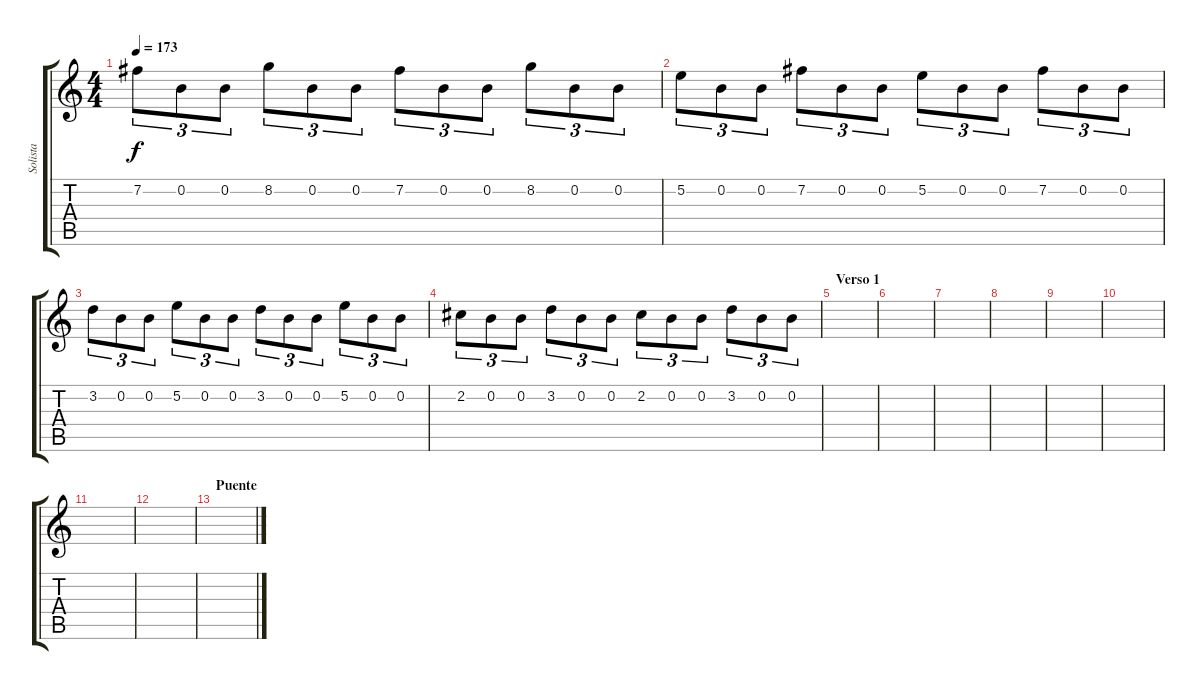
\track ("Solista" "Solista") {instrument distortionguitar}
\staff {score tabs}
\tuning (E4 B3 G3 D3 A2 E2) {hide}
\ts (4 4)
\tempo 173
\clef g2
\ks c
7.2.8{tu (3 2) dy f} 0.2.8{tu (3 2)} 0.2.8{tu (3 2)} 8.2.8{tu (3 2)} 0.2.8{tu (3 2)} 0.2.8{tu (3 2)} 7.2.8{tu (3 2)} 0.2.8{tu (3 2)} 0.2.8{tu (3 2)} 8.2.8{tu (3 2)} 0.2.8{tu (3 2)} 0.2.8{tu (3 2)} |
5.2.8{tu (3 2)} 0.2.8{tu (3 2)} 0.2.8{tu (3 2)} 7.2.8{tu (3 2)} 0.2.8{tu (3 2)} 0.2.8{tu (3 2)} 5.2.8{tu (3 2)} 0.2.8{tu (3 2)} 0.2.8{tu (3 2)} 7.2.8{tu (3 2)} 0.2.8{tu (3 2)} 0.2.8{tu (3 2)} |
3.2.8{tu (3 2)} 0.2.8{tu (3 2)} 0.2.8{tu (3 2)} 5.2.8{tu (3 2)} 0.2.8{tu (3 2)} 0.2.8{tu (3 2)} 3.2.8{tu (3 2)} 0.2.8{tu (3 2)} 0.2.8{tu (3 2)} 5.2.8{tu (3 2)} 0.2.8{tu (3 2)} 0.2.8{tu (3 2)} |
2.2.8{tu (3 2)} 0.2.8{tu (3 2)} 0.2.8{tu (3 2)} 3.2.8{tu (3 2)} 0.2.8{tu (3 2)} 0.2.8{tu (3 2)} 2.2.8{tu (3 2)} 0.2.8{tu (3 2)} 0.2.8{tu (3 2)} 3.2.8{tu (3 2)} 0.2.8{tu (3 2)} 0.2.8{tu (3 2)} |
\section ("" "Verso 1")
|
|
|
|
|
|
|
|
\section ("" "Puente")
